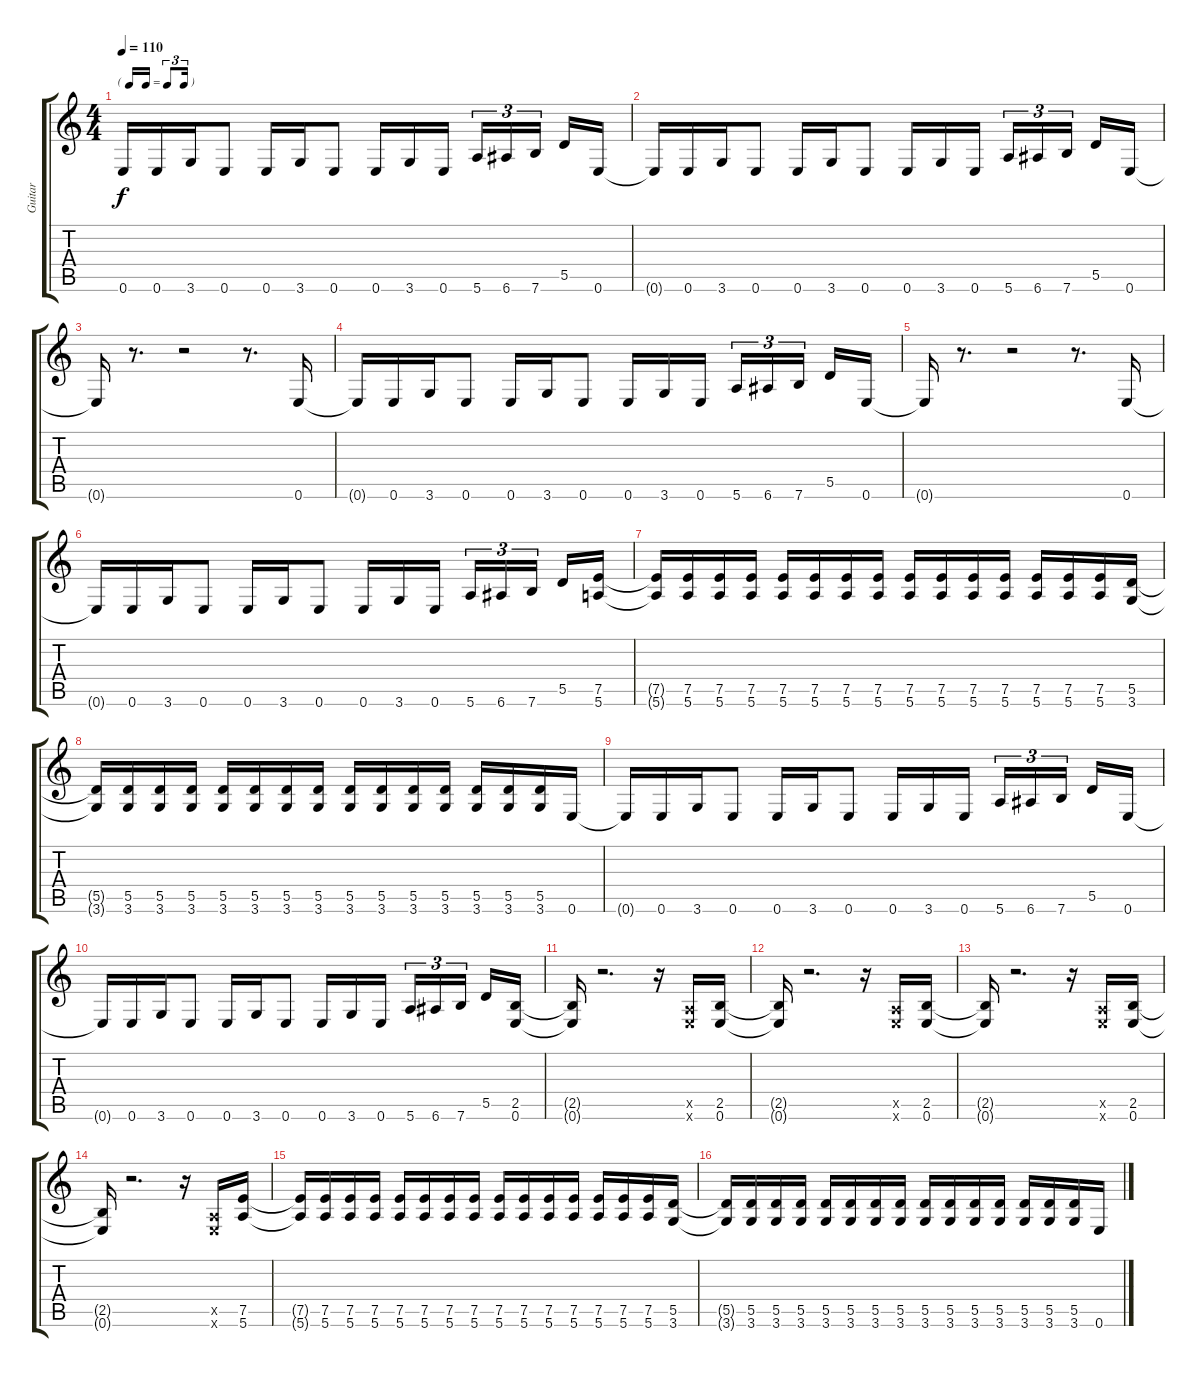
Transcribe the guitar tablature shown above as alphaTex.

\track ("Guitar" "Guitar") {instrument distortionguitar}
\staff {score tabs}
\tuning (E4 B3 G3 D3 A2 E2) {hide}
\ts (4 4)
\tf triplet16th
\tempo 110
\clef g2
\ks c
0.6{t}.16{dy f} 0.6.16 3.6.16 0.6.8 0.6.16 3.6.16 0.6.8 0.6.16 3.6.16 0.6.16 5.6.16{tu (3 2)} 6.6.16{tu (3 2)} 7.6.16{tu (3 2) beam splitsecondary} 5.5.16 0.6.16 |
0.6{t}.16 0.6.16 3.6.16 0.6.8 0.6.16 3.6.16 0.6.8 0.6.16 3.6.16 0.6.16 5.6.16{tu (3 2)} 6.6.16{tu (3 2)} 7.6.16{tu (3 2) beam splitsecondary} 5.5.16 0.6.16 |
0.6{t}.16 r.8{d} r.2 r.8{d} 0.6.16 |
0.6{t}.16 0.6.16 3.6.16 0.6.8 0.6.16 3.6.16 0.6.8 0.6.16 3.6.16 0.6.16 5.6.16{tu (3 2)} 6.6.16{tu (3 2)} 7.6.16{tu (3 2) beam splitsecondary} 5.5.16 0.6.16 |
0.6{t}.16 r.8{d} r.2 r.8{d} 0.6.16 |
0.6{t}.16 0.6.16 3.6.16 0.6.8 0.6.16 3.6.16 0.6.8 0.6.16 3.6.16 0.6.16 5.6.16{tu (3 2)} 6.6.16{tu (3 2)} 7.6.16{tu (3 2) beam splitsecondary} 5.5.16 (7.5 5.6).16 |
(7.5{t} 5.6{t}).16 (7.5 5.6).16 (7.5 5.6).16 (7.5 5.6).16 (7.5 5.6).16 (7.5 5.6).16 (7.5 5.6).16 (7.5 5.6).16 (7.5 5.6).16 (7.5 5.6).16 (7.5 5.6).16 (7.5 5.6).16 (7.5 5.6).16 (7.5 5.6).16 (7.5 5.6).16 (5.5 3.6).16 |
(5.5{t} 3.6{t}).16 (5.5 3.6).16 (5.5 3.6).16 (5.5 3.6).16 (5.5 3.6).16 (5.5 3.6).16 (5.5 3.6).16 (5.5 3.6).16 (5.5 3.6).16 (5.5 3.6).16 (5.5 3.6).16 (5.5 3.6).16 (5.5 3.6).16 (5.5 3.6).16 (5.5 3.6).16 0.6.16 |
0.6{t}.16 0.6.16 3.6.16 0.6.8 0.6.16 3.6.16 0.6.8 0.6.16 3.6.16 0.6.16 5.6.16{tu (3 2)} 6.6.16{tu (3 2)} 7.6.16{tu (3 2) beam splitsecondary} 5.5.16 0.6.16 |
0.6{t}.16 0.6.16 3.6.16 0.6.8 0.6.16 3.6.16 0.6.8 0.6.16 3.6.16 0.6.16 5.6.16{tu (3 2)} 6.6.16{tu (3 2)} 7.6.16{tu (3 2) beam splitsecondary} 5.5.16 (2.5 0.6).16 |
(2.5{t} 0.6{t}).16 r.2{d} r.16 (0.5{x} 0.6{x}).16 (2.5 0.6).16 |
(2.5{t} 0.6{t}).16 r.2{d} r.16 (0.5{x} 0.6{x}).16 (2.5 0.6).16 |
(2.5{t} 0.6{t}).16 r.2{d} r.16 (0.5{x} 0.6{x}).16 (2.5 0.6).16 |
(2.5{t} 0.6{t}).16 r.2{d} r.16 (0.5{x} 0.6{x}).16 (7.5 5.6).16 |
(7.5{t} 5.6{t}).16 (7.5 5.6).16 (7.5 5.6).16 (7.5 5.6).16 (7.5 5.6).16 (7.5 5.6).16 (7.5 5.6).16 (7.5 5.6).16 (7.5 5.6).16 (7.5 5.6).16 (7.5 5.6).16 (7.5 5.6).16 (7.5 5.6).16 (7.5 5.6).16 (7.5 5.6).16 (5.5 3.6).16 |
(5.5{t} 3.6{t}).16 (5.5 3.6).16 (5.5 3.6).16 (5.5 3.6).16 (5.5 3.6).16 (5.5 3.6).16 (5.5 3.6).16 (5.5 3.6).16 (5.5 3.6).16 (5.5 3.6).16 (5.5 3.6).16 (5.5 3.6).16 (5.5 3.6).16 (5.5 3.6).16 (5.5 3.6).16 0.6.16
